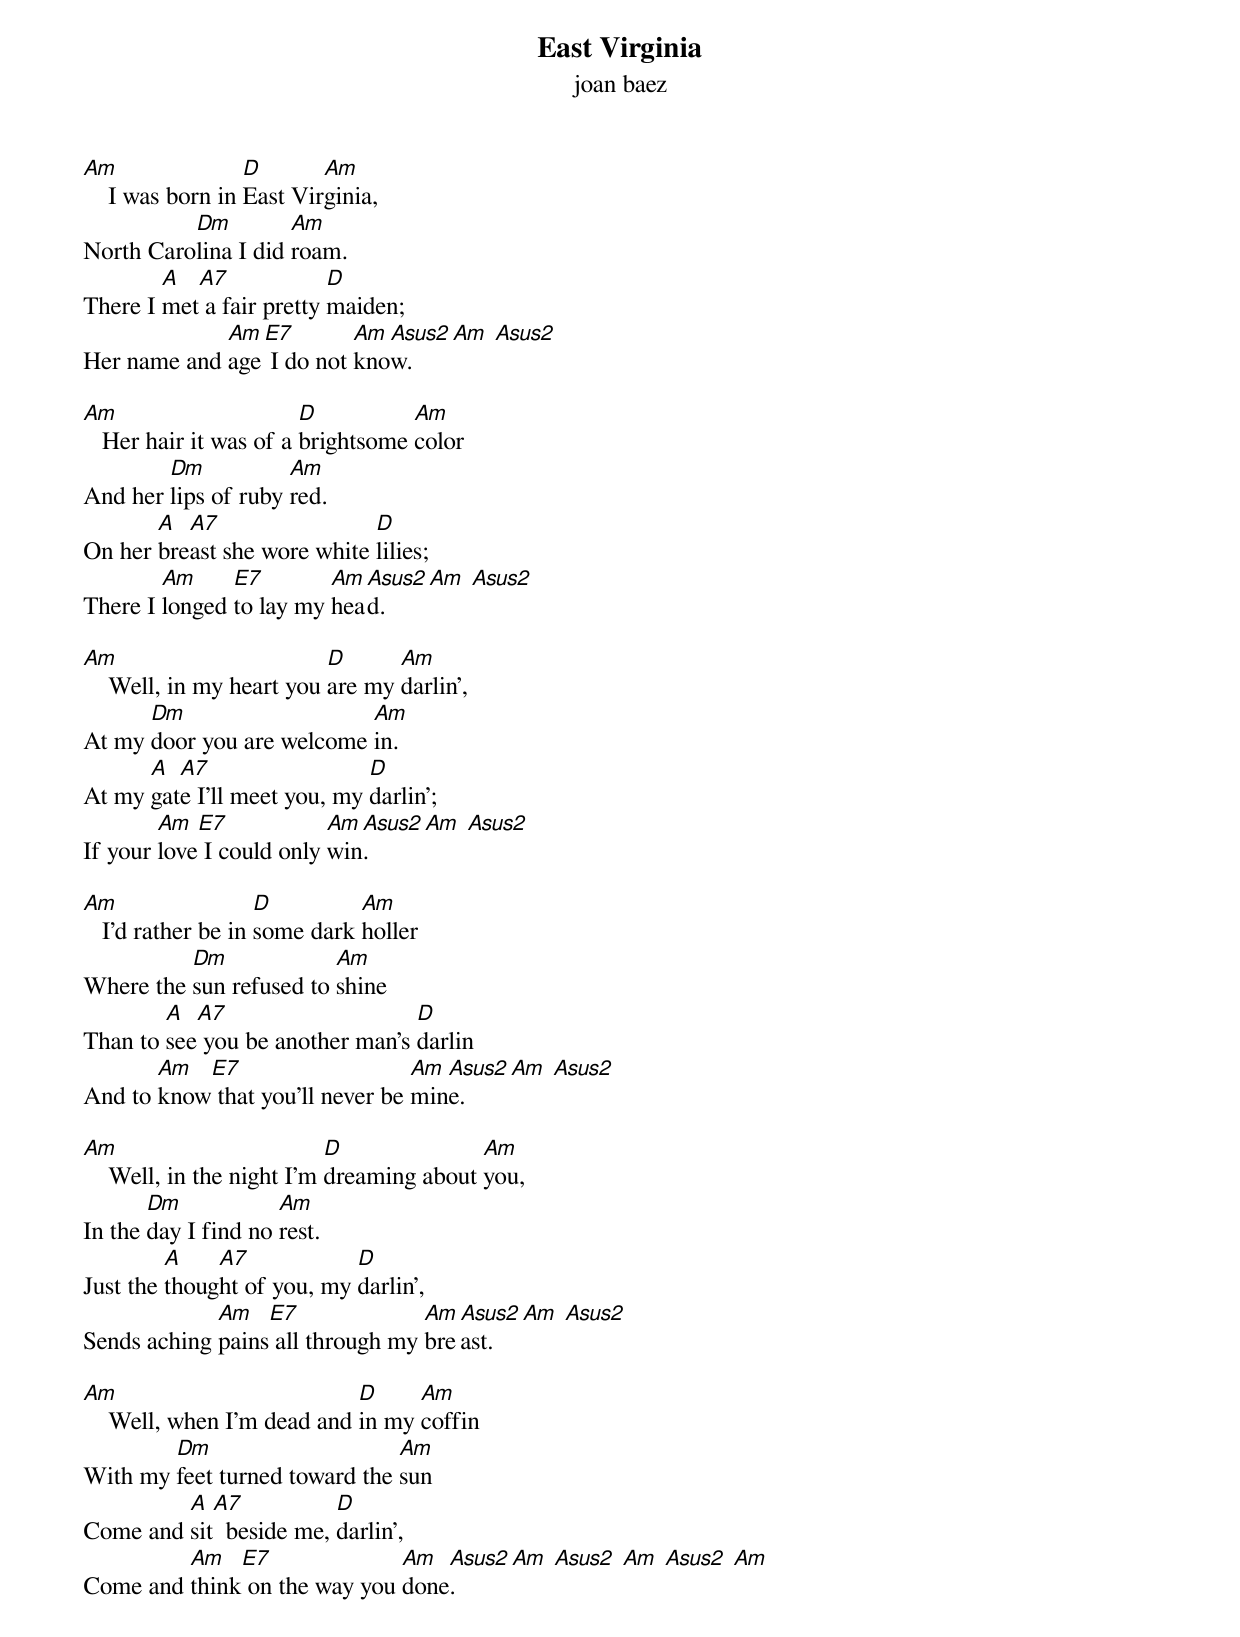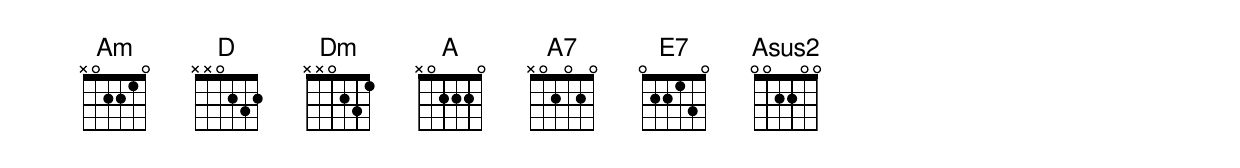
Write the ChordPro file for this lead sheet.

{title: East Virginia}
{subtitle: joan baez}


[Am]    I was born in [D]East Vir[Am]ginia,
North Caro[Dm]lina I did [Am]roam.
There I [A]met[A7] a fair pretty [D]maiden;
Her name and [Am]age[E7] I do not [Am]kno[Asus2]w. [Am] [Asus2]

[Am]   Her hair it was of a [D]brightsome [Am]color
And her [Dm]lips of ruby [Am]red.
On her [A]bre[A7]ast she wore white [D]lilies;
There I [Am]longed [E7]to lay my [Am]hea[Asus2]d. [Am] [Asus2]

[Am]    Well, in my heart you [D]are my [Am]darlin',
At my [Dm]door you are welcome [Am]in.
At my [A]gat[A7]e I'll meet you, my [D]darlin';
If your [Am]love[E7] I could only [Am]win[Asus2]. [Am] [Asus2]

[Am]   I'd rather be in [D]some dark [Am]holler
Where the [Dm]sun refused to [Am]shine
Than to [A]see[A7] you be another man's [D]darlin
And to [Am]know[E7] that you'll never be [Am]min[Asus2]e. [Am] [Asus2]

[Am]    Well, in the night I'm [D]dreaming about [Am]you,
In the [Dm]day I find no [Am]rest.
Just the [A]thoug[A7]ht of you, my [D]darlin',
Sends aching [Am]pains[E7] all through my [Am]bre[Asus2]ast. [Am] [Asus2]

[Am]    Well, when I'm dead and [D]in my [Am]coffin
With my [Dm]feet turned toward the [Am]sun
Come and [A]sit[A7]  beside me, [D]darlin',
Come and [Am]think[E7] on the way you [Am]done[Asus2]. [Am] [Asus2] [Am] [Asus2] [Am]
